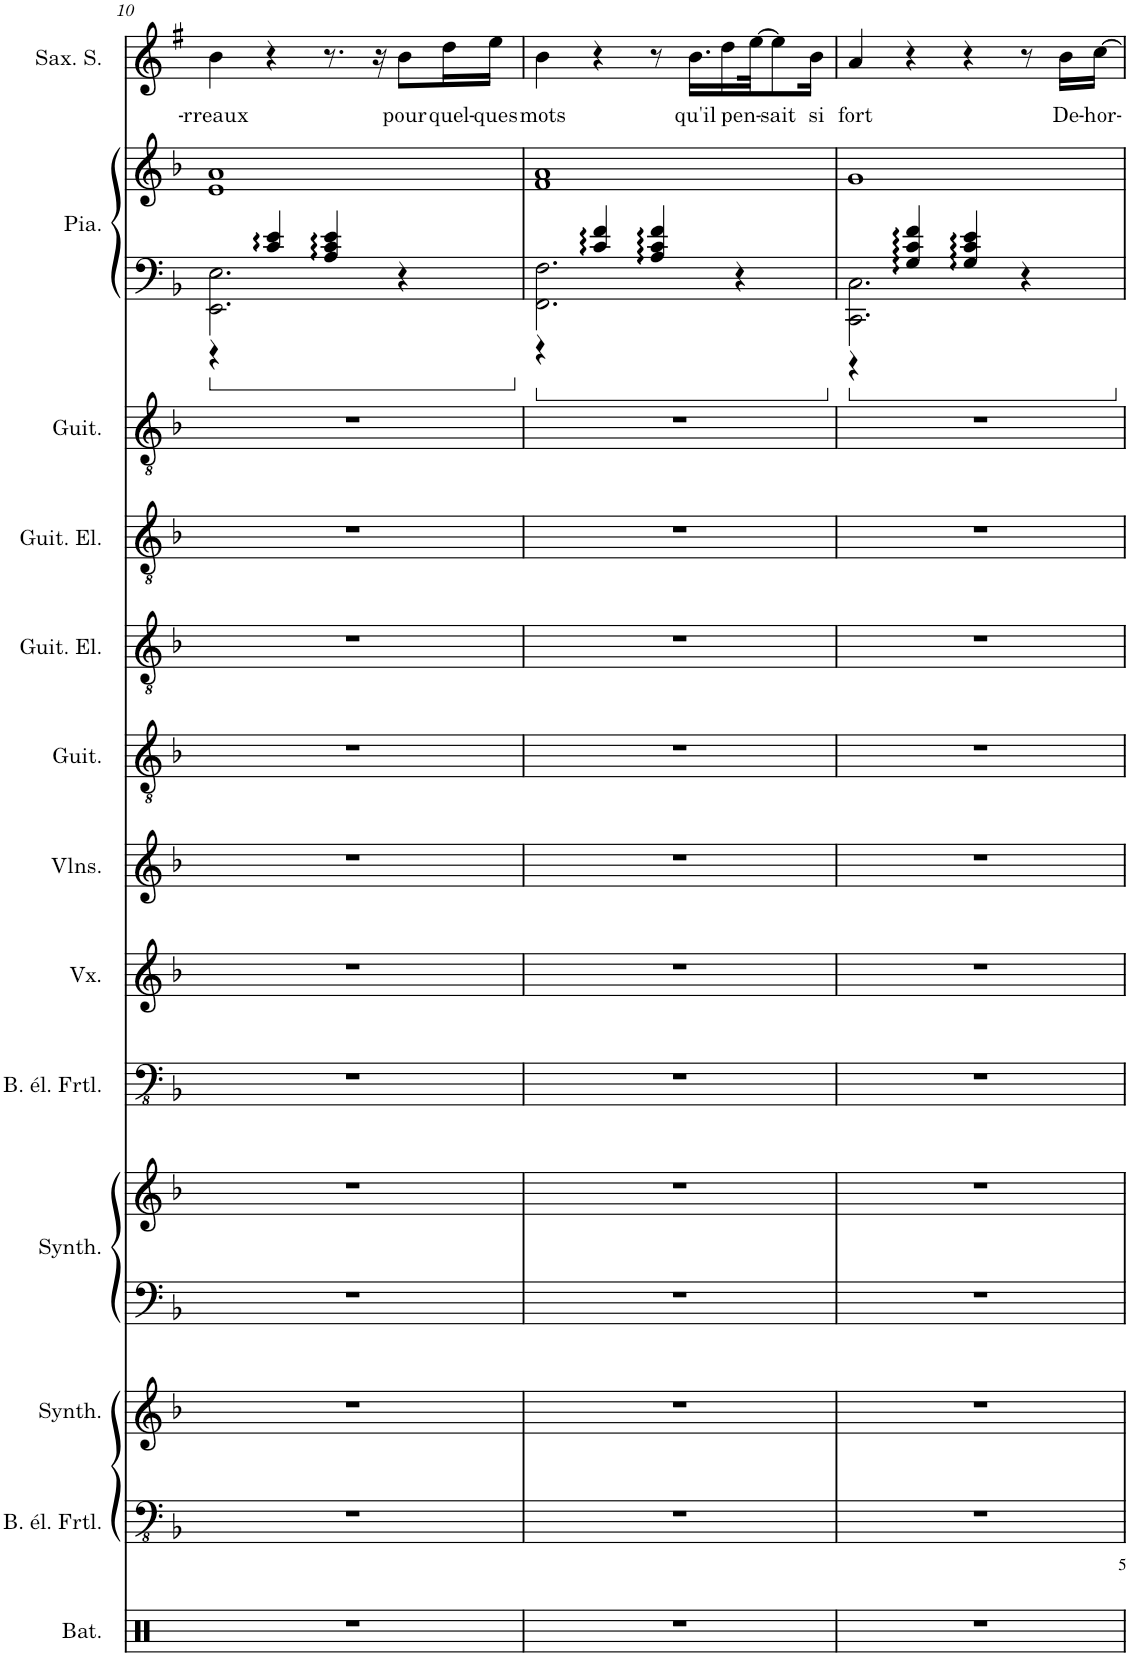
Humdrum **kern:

**kern	**kern	**kern	**kern	**kern	**kern	**kern	**kern	**kern	**kern	**kern	**kern	**kern	**kern	**kern	**text
*part13	*part12	*part11	*part10	*part10	*part9	*part8	*part7	*part6	*part5	*part4	*part3	*part2	*part2	*part1	*part1
*staff15	*staff14	*staff13	*staff12	*staff11	*staff10	*staff9	*staff8	*staff7	*staff6	*staff5	*staff4	*staff3	*staff2	*staff1	*staff1
*I"Batterie	*I"Basse électrique fretless	*I"Synthétiseur de créneaux	*I"Synthétiseur d'instruments à cordes	*	*I"Basse électrique fretless	*I"Voix	*I"Violons	*I"Guitare acoustique	*I"Guitare électrique, gtr solo	*I"Guitare électrique	*I"Guitare classique	*I"Piano	*	*I"Saxophone Soprano	*
*I'Bat.	*I'B. él. Frtl.	*I'Synth.	*I'Synth.	*	*I'B. él. Frtl.	*I'Vx.	*I'Vlns.	*I'Guit.	*I'Guit. El.	*I'Guit. El.	*I'Guit.	*I'Pia.	*	*I'Sax. S.	*
!!LO:PB:g=z
*clefX	*clefFv4	*clefG2	*clefF4	*clefG2	*clefFv4	*clefG2	*clefG2	*clefGv2	*clefGv2	*clefGv2	*clefGv2	*clefF4	*clefG2	*clefG2	*
*	*	*	*	*	*	*	*	*	*	*	*	*	*	*Trd1c2	*
*k[]	*k[b-]	*k[b-]	*k[b-]	*k[b-]	*k[b-]	*k[b-]	*k[b-]	*k[b-]	*k[b-]	*k[b-]	*k[b-]	*k[b-]	*k[b-]	*k[f#]	*
*M4/4	*M4/4	*M4/4	*M4/4	*M4/4	*M4/4	*M4/4	*M4/4	*M4/4	*M4/4	*M4/4	*M4/4	*M4/4	*M4/4	*M4/4	*
=10	=10	=10	=10	=10	=10	=10	=10	=10	=10	=10	=10	=10	=10	=10	=10
*	*	*	*	*	*	*	*	*	*	*	*	*^	*	*	*
!	!	!	!	!	!	!	!	!	!	!	!	!	!	!	!	!LO:LY:b
1r	1r	1r	1r	1r	1r	1r	1r	1r	1r	1r	1r	2.EE\ 2.E\	4r	1e 1a	4b\	-rreaux
.	.	.	.	.	.	.	.	.	.	.	.	.	4c/ 4e/	.	4r	.
.	.	.	.	.	.	.	.	.	.	.	.	.	4A/ 4c/ 4e/	.	8.r	.
.	.	.	.	.	.	.	.	.	.	.	.	.	.	.	16r	.
!	!	!	!	!	!	!	!	!	!	!	!	!	!	!	!	!LO:LY:b
.	.	.	.	.	.	.	.	.	.	.	.	4r	4ryy	.	8b\L	pour
!	!	!	!	!	!	!	!	!	!	!	!	!	!	!	!	!LO:LY:b
.	.	.	.	.	.	.	.	.	.	.	.	.	.	.	16dd\L	quel-
!	!	!	!	!	!	!	!	!	!	!	!	!	!	!	!	!LO:LY:b
.	.	.	.	.	.	.	.	.	.	.	.	.	.	.	16ee\JJ	-ques
=11	=11	=11	=11	=11	=11	=11	=11	=11	=11	=11	=11	=11	=11	=11	=11	=11
!	!	!	!	!	!	!	!	!	!	!	!	!	!	!	!	!LO:LY:b
1r	1r	1r	1r	1r	1r	1r	1r	1r	1r	1r	1r	2.FF\ 2.F\	4r	1f 1a	4b\	mots
.	.	.	.	.	.	.	.	.	.	.	.	.	4c/ 4f/	.	4r	.
.	.	.	.	.	.	.	.	.	.	.	.	.	4A/ 4c/ 4f/	.	8r	.
!	!	!	!	!	!	!	!	!	!	!	!	!	!	!	!	!LO:LY:b
.	.	.	.	.	.	.	.	.	.	.	.	.	.	.	16.b\LL	qu'il
!	!	!	!	!	!	!	!	!	!	!	!	!	!	!	!	!LO:LY:b
.	.	.	.	.	.	.	.	.	.	.	.	.	.	.	16dd\	pen-
.	.	.	.	.	.	.	.	.	.	.	.	4r	4ryy	.	.	.
.	.	.	.	.	.	.	.	.	.	.	.	.	.	.	[32ee\JK	.
!	!	!	!	!	!	!	!	!	!	!	!	!	!	!	!	!LO:LY:b
.	.	.	.	.	.	.	.	.	.	.	.	.	.	.	8ee\]	-sait
!	!	!	!	!	!	!	!	!	!	!	!	!	!	!	!	!LO:LY:b
.	.	.	.	.	.	.	.	.	.	.	.	.	.	.	16b\Jk	si
=12	=12	=12	=12	=12	=12	=12	=12	=12	=12	=12	=12	=12	=12	=12	=12	=12
!	!	!	!	!	!	!	!	!	!	!	!	!	!	!	!	!LO:LY:b
1r	1r	1r	1r	1r	1r	1r	1r	1r	1r	1r	1r	2.CC\ 2.C\	4r	1g	4a/	fort
.	.	.	.	.	.	.	.	.	.	.	.	.	4G/ 4c/ 4f/	.	4r	.
.	.	.	.	.	.	.	.	.	.	.	.	.	4G/ 4c/ 4e/	.	4r	.
.	.	.	.	.	.	.	.	.	.	.	.	4r	4ryy	.	8r	.
!	!	!	!	!	!	!	!	!	!	!	!	!	!	!	!	!LO:LY:b
.	.	.	.	.	.	.	.	.	.	.	.	.	.	.	16b\LL	De-
!	!	!	!	!	!	!	!	!	!	!	!	!	!	!	!	!LO:LY:b
.	.	.	.	.	.	.	.	.	.	.	.	.	.	.	[16cc\JJ	-hor-
*	*	*	*	*	*	*	*	*	*	*	*	*v	*v	*	*	*
=	=	=	=	=	=	=	=	=	=	=	=	=	=	=	=
*-	*-	*-	*-	*-	*-	*-	*-	*-	*-	*-	*-	*-	*-	*-	*-
